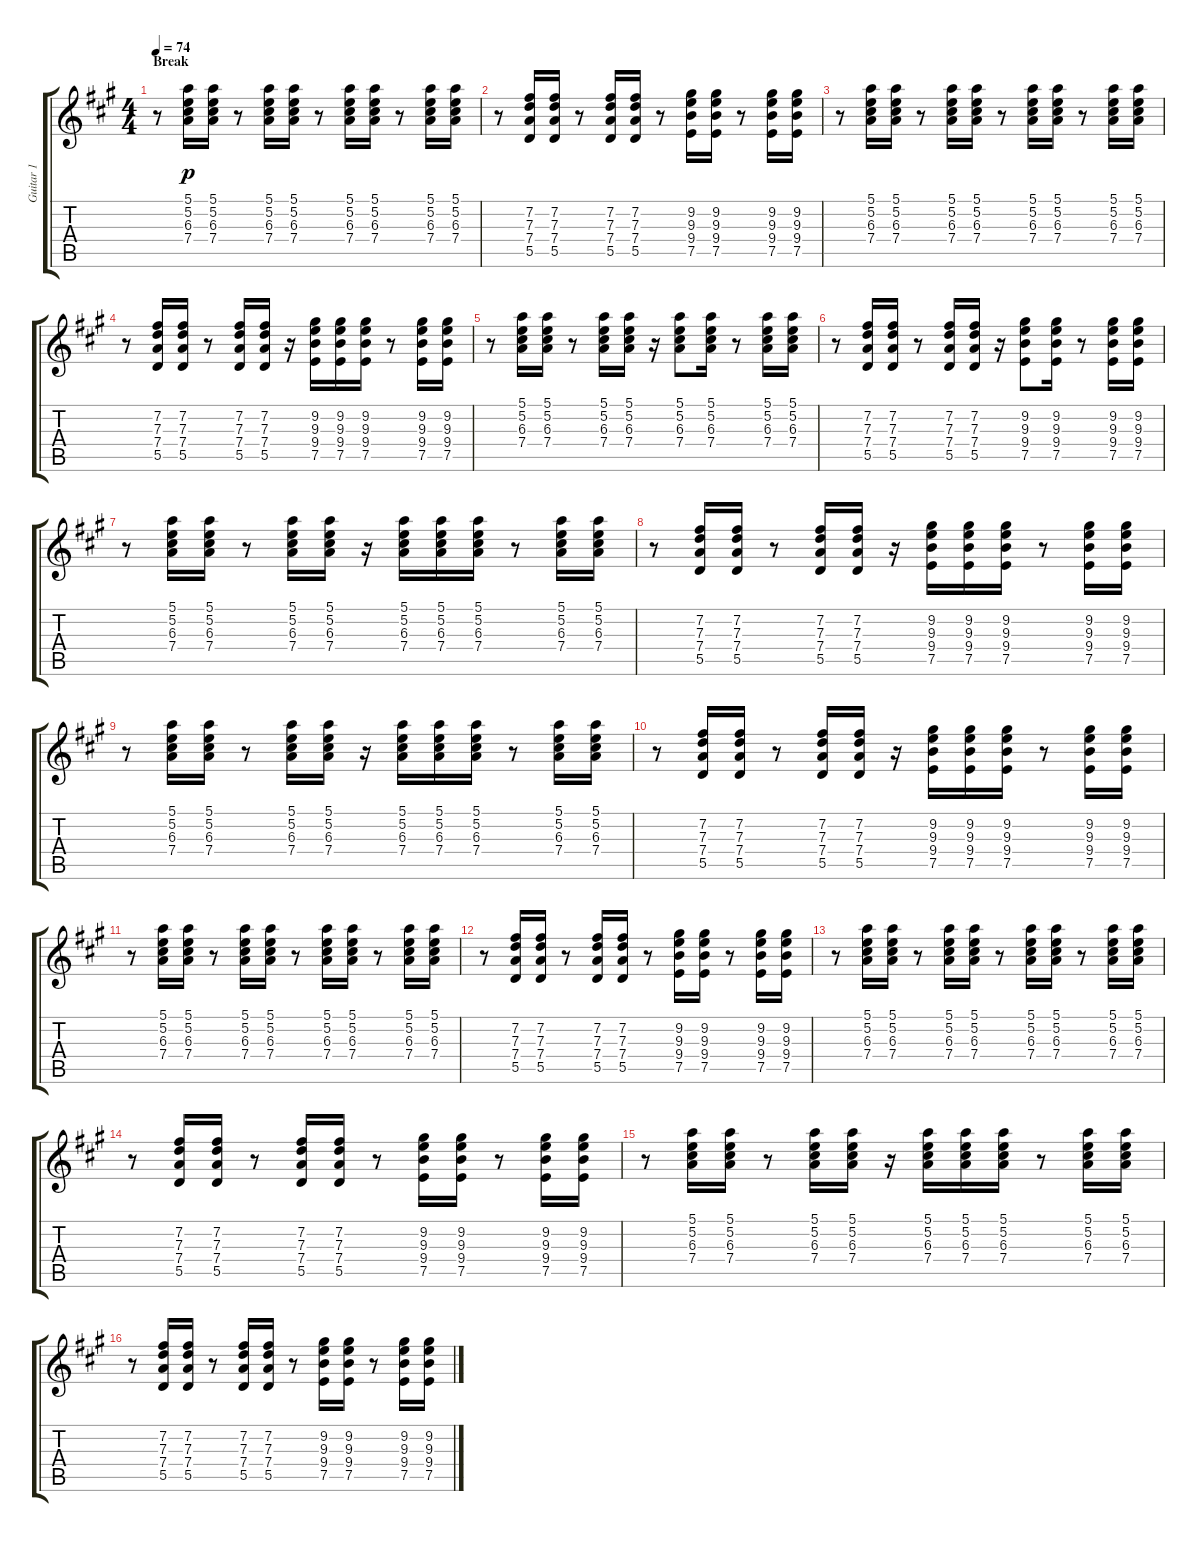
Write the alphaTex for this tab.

\track ("Guitar 1" "Guitar 1") {instrument electricguitarclean}
\staff {score tabs}
\tuning (E4 B3 G3 D3 A2 E2) {hide}
\ts (4 4)
\section ("" "Break")
\tempo 74
\clef g2
\ks a
r.8{dy p} (5.1 5.2 6.3 7.4).16 (5.1 5.2 6.3 7.4).16 r.8 (5.1 5.2 6.3 7.4).16 (5.1 5.2 6.3 7.4).16 r.8 (5.1 5.2 6.3 7.4).16 (5.1 5.2 6.3 7.4).16 r.8 (5.1 5.2 6.3 7.4).16 (5.1 5.2 6.3 7.4).16 |
r.8 (7.2 7.3 7.4 5.5).16 (7.2 7.3 7.4 5.5).16 r.8 (7.2 7.3 7.4 5.5).16 (7.2 7.3 7.4 5.5).16 r.8 (9.2 9.3 9.4 7.5).16 (9.2 9.3 9.4 7.5).16 r.8 (9.2 9.3 9.4 7.5).16 (9.2 9.3 9.4 7.5).16 |
r.8 (5.1 5.2 6.3 7.4).16 (5.1 5.2 6.3 7.4).16 r.8 (5.1 5.2 6.3 7.4).16 (5.1 5.2 6.3 7.4).16 r.8 (5.1 5.2 6.3 7.4).16 (5.1 5.2 6.3 7.4).16 r.8 (5.1 5.2 6.3 7.4).16 (5.1 5.2 6.3 7.4).16 |
r.8 (7.2 7.3 7.4 5.5).16 (7.2 7.3 7.4 5.5).16 r.8 (7.2 7.3 7.4 5.5).16 (7.2 7.3 7.4 5.5).16 r.16 (9.2 9.3 9.4 7.5).16 (9.2 9.3 9.4 7.5).16 (9.2 9.3 9.4 7.5).16 r.8 (9.2 9.3 9.4 7.5).16 (9.2 9.3 9.4 7.5).16 |
r.8 (5.1 5.2 6.3 7.4).16 (5.1 5.2 6.3 7.4).16 r.8 (5.1 5.2 6.3 7.4).16 (5.1 5.2 6.3 7.4).16 r.16 (5.1 5.2 6.3 7.4).8 (5.1 5.2 6.3 7.4).16 r.8 (5.1 5.2 6.3 7.4).16 (5.1 5.2 6.3 7.4).16 |
r.8 (7.2 7.3 7.4 5.5).16 (7.2 7.3 7.4 5.5).16 r.8 (7.2 7.3 7.4 5.5).16 (7.2 7.3 7.4 5.5).16 r.16 (9.2 9.3 9.4 7.5).8 (9.2 9.3 9.4 7.5).16 r.8 (9.2 9.3 9.4 7.5).16 (9.2 9.3 9.4 7.5).16 |
r.8 (5.1 5.2 6.3 7.4).16 (5.1 5.2 6.3 7.4).16 r.8 (5.1 5.2 6.3 7.4).16 (5.1 5.2 6.3 7.4).16 r.16 (5.1 5.2 6.3 7.4).16 (5.1 5.2 6.3 7.4).16 (5.1 5.2 6.3 7.4).16 r.8 (5.1 5.2 6.3 7.4).16 (5.1 5.2 6.3 7.4).16 |
r.8 (7.2 7.3 7.4 5.5).16 (7.2 7.3 7.4 5.5).16 r.8 (7.2 7.3 7.4 5.5).16 (7.2 7.3 7.4 5.5).16 r.16 (9.2 9.3 9.4 7.5).16 (9.2 9.3 9.4 7.5).16 (9.2 9.3 9.4 7.5).16 r.8 (9.2 9.3 9.4 7.5).16 (9.2 9.3 9.4 7.5).16 |
r.8 (5.1 5.2 6.3 7.4).16 (5.1 5.2 6.3 7.4).16 r.8 (5.1 5.2 6.3 7.4).16 (5.1 5.2 6.3 7.4).16 r.16 (5.1 5.2 6.3 7.4).16 (5.1 5.2 6.3 7.4).16 (5.1 5.2 6.3 7.4).16 r.8 (5.1 5.2 6.3 7.4).16 (5.1 5.2 6.3 7.4).16 |
r.8 (7.2 7.3 7.4 5.5).16 (7.2 7.3 7.4 5.5).16 r.8 (7.2 7.3 7.4 5.5).16 (7.2 7.3 7.4 5.5).16 r.16 (9.2 9.3 9.4 7.5).16 (9.2 9.3 9.4 7.5).16 (9.2 9.3 9.4 7.5).16 r.8 (9.2 9.3 9.4 7.5).16 (9.2 9.3 9.4 7.5).16 |
r.8 (5.1 5.2 6.3 7.4).16 (5.1 5.2 6.3 7.4).16 r.8 (5.1 5.2 6.3 7.4).16 (5.1 5.2 6.3 7.4).16 r.8 (5.1 5.2 6.3 7.4).16 (5.1 5.2 6.3 7.4).16 r.8 (5.1 5.2 6.3 7.4).16 (5.1 5.2 6.3 7.4).16 |
r.8 (7.2 7.3 7.4 5.5).16 (7.2 7.3 7.4 5.5).16 r.8 (7.2 7.3 7.4 5.5).16 (7.2 7.3 7.4 5.5).16 r.8 (9.2 9.3 9.4 7.5).16 (9.2 9.3 9.4 7.5).16 r.8 (9.2 9.3 9.4 7.5).16 (9.2 9.3 9.4 7.5).16 |
r.8 (5.1 5.2 6.3 7.4).16 (5.1 5.2 6.3 7.4).16 r.8 (5.1 5.2 6.3 7.4).16 (5.1 5.2 6.3 7.4).16 r.8 (5.1 5.2 6.3 7.4).16 (5.1 5.2 6.3 7.4).16 r.8 (5.1 5.2 6.3 7.4).16 (5.1 5.2 6.3 7.4).16 |
r.8 (7.2 7.3 7.4 5.5).16 (7.2 7.3 7.4 5.5).16 r.8 (7.2 7.3 7.4 5.5).16 (7.2 7.3 7.4 5.5).16 r.8 (9.2 9.3 9.4 7.5).16 (9.2 9.3 9.4 7.5).16 r.8 (9.2 9.3 9.4 7.5).16 (9.2 9.3 9.4 7.5).16 |
r.8 (5.1 5.2 6.3 7.4).16 (5.1 5.2 6.3 7.4).16 r.8 (5.1 5.2 6.3 7.4).16 (5.1 5.2 6.3 7.4).16 r.16 (5.1 5.2 6.3 7.4).16 (5.1 5.2 6.3 7.4).16 (5.1 5.2 6.3 7.4).16 r.8 (5.1 5.2 6.3 7.4).16 (5.1 5.2 6.3 7.4).16 |
r.8 (7.2 7.3 7.4 5.5).16 (7.2 7.3 7.4 5.5).16 r.8 (7.2 7.3 7.4 5.5).16 (7.2 7.3 7.4 5.5).16 r.8 (9.2 9.3 9.4 7.5).16 (9.2 9.3 9.4 7.5).16 r.8 (9.2 9.3 9.4 7.5).16 (9.2 9.3 9.4 7.5).16
